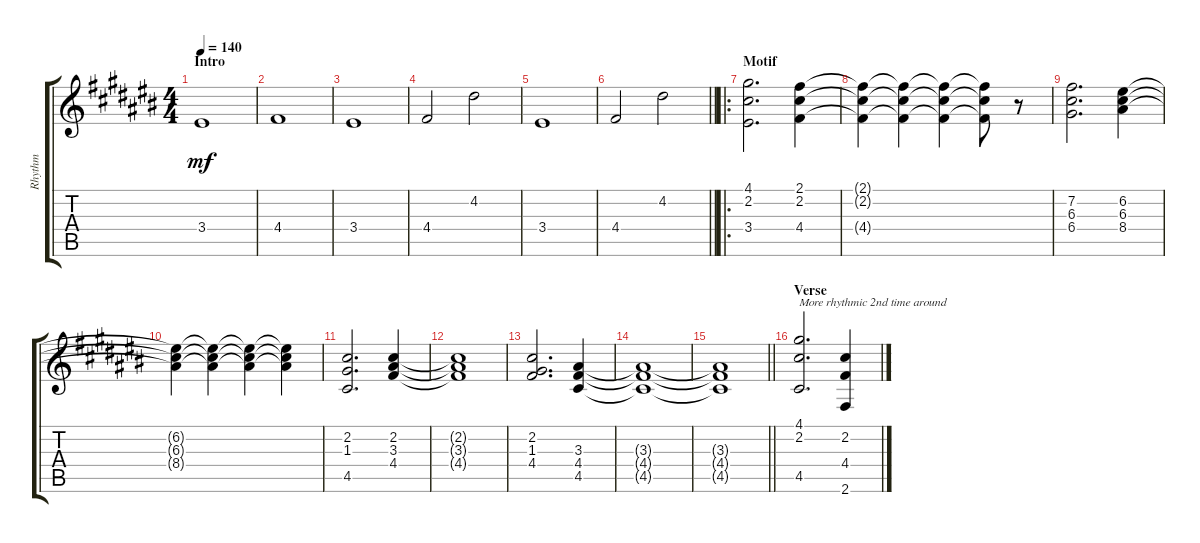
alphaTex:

\track ("Rhythm" "Rhythm") {instrument acousticguitarnylon}
\staff {score tabs}
\tuning (E4 B3 G3 D3 A2 E2) {hide}
\ts (4 4)
\section ("" "Intro")
\tempo 140
\clef g2
\ks c#
3.4.1{dy mf instrument acousticguitarnylon} |
4.4.1 |
3.4.1 |
4.4.2 4.2.2 |
3.4.1 |
\barLineRight lightlight
4.4.2 4.2.2 |
\ro
\section ("" "Motif")
(4.1 2.2 3.4).2{d} (2.1 2.2 4.4).4 |
(2.1{t} 2.2{t} 4.4{t}).4 (2.1{t} 2.2{t} 4.4{t}).4 (2.1{t} 2.2{t} 4.4{t}).4 (2.1{t} 2.2{t} 4.4{t}).8 r.8 |
(7.2 6.3 6.4).2{d} (6.2 6.3 8.4).4 |
(6.2{t} 6.3{t} 8.4{t}).4 (6.2{t} 6.3{t} 8.4{t}).4 (6.2{t} 6.3{t} 8.4{t}).4 (6.2{t} 6.3{t} 8.4{t}).4 |
(2.2 1.3 4.5).2{d} (2.2 3.3 4.4).4 |
(2.2{t} 3.3{t} 4.4{t}).1 |
(2.2 1.3 4.4).2{d} (3.3 4.4 4.5).4 |
(3.3{t} 4.4{t} 4.5{t}).1 |
\barLineRight lightlight
(3.3{t} 4.4{t} 4.5{t}).1 |
\section ("" "Verse")
(4.1 2.2 4.5).2{d txt "More rhythmic 2nd time around"} (2.2 4.4 2.6).4
